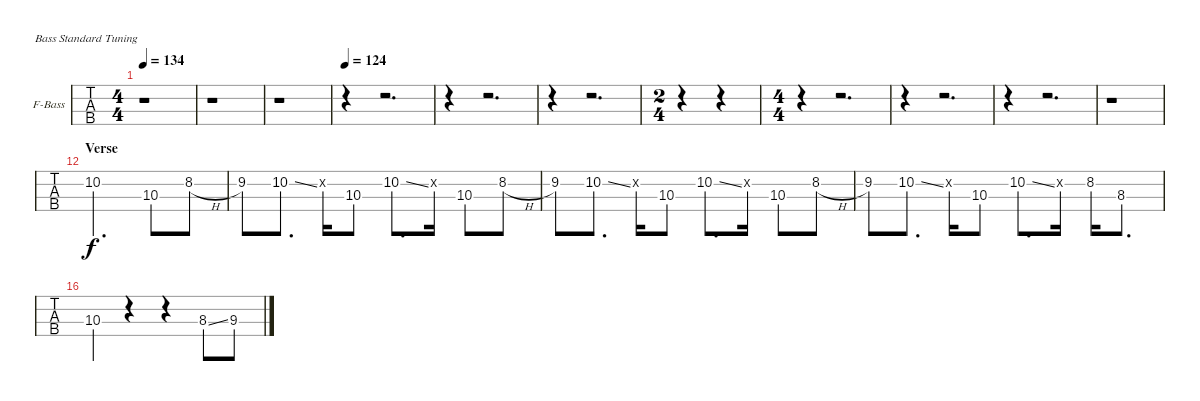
\bracketExtendMode nobrackets
\firstSystemTrackNameOrientation horizontal
\otherSystemsTrackNameOrientation horizontal
\defaultBarNumberDisplay FirstOfSystem
\track ("Bass" "F-Bass") {instrument fretlessbass}
\staff {tabs}
\tuning (G2 D2 A1 E1)
\ts (4 4)
\tempo 134
\clef f4
\scale
0.232558
\ks f
r.1{dy f} |
\scale
0.232558 r.1 |
\scale
0.232558 r.1 |
\tempo 124
\scale
0.2493 r.4 r.2{d} |
\scale
0.2493 r.4 r.2{d} |
\scale
0.2493 r.4 r.2{d} |
\ts (2 4)
\scale
0.252101 r.4 r.4 |
\ts (4 4)
\scale
0.310145 r.4 r.2{d} |
\scale
0.257971 r.4 r.2{d} |
\scale
0.257971 r.4 r.2{d} |
\scale
0.173913 r.1 |
\section ("" "Verse")
\scale
0.159236 10.2.2{d} 10.3.8 8.2{h}.8 |
\scale
0.280255 9.2.8 10.2{ss}.8{d} 0.2{x}.16 10.3.8 10.2{ss}.8{d} 0.2{x}.16 10.3.8 8.2{h}.8 |
\scale
0.280255 9.2.8 10.2{ss}.8{d} 0.2{x}.16 10.3.8 10.2{ss}.8{d} 0.2{x}.16 10.3.8 8.2{h}.8 |
\scale
0.280255 9.2.8 10.2{ss}.8{d} 0.2{x}.16 10.3.8 10.2{ss}.8{d} 0.2{x}.16 8.2.16 8.3.8{d} |
\scale
0.242537 10.3.4 r.4 r.4 8.3{ss}.8 9.3{ss}.8
